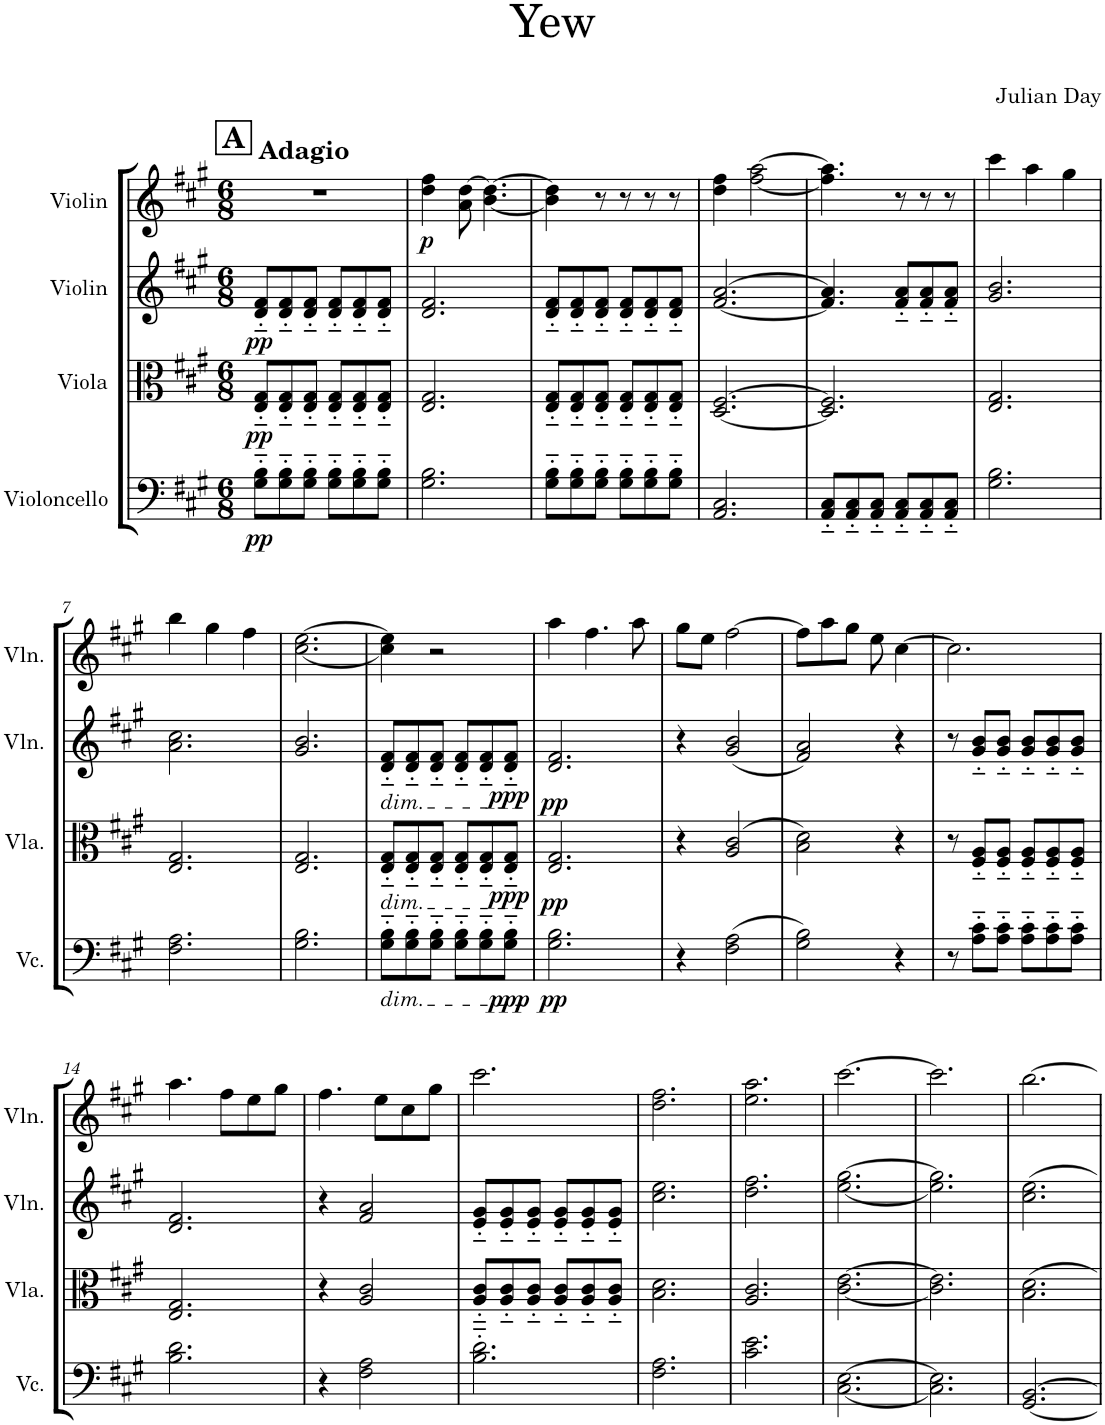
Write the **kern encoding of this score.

**kern	**dynam	**kern	**dynam	**kern	**dynam	**kern	**dynam
*part4	*part4	*part3	*part3	*part2	*part2	*part1	*part1
*staff4	*staff4	*staff3	*staff3	*staff2	*staff2	*staff1	*staff1
*I"Violoncello	*	*I"Viola	*	*I"Violin	*	*I"Violin	*
*I'Vc.	*	*I'Vla.	*	*I'Vln.	*	*I'Vln.	*
*clefF4	*	*clefC3	*	*clefG2	*	*clefG2	*
*k[f#c#g#]	*	*k[f#c#g#]	*	*k[f#c#g#]	*	*k[f#c#g#]	*
*M6/8	*	*M6/8	*	*M6/8	*	*M6/8	*
!!LO:REH:place=s1:a:B:cj:fs=14:t=A
=1	=1	=1	=1	=1	=1	=1	=1
!	!	!	!	!	!	!LO:TX:a:B:t=Adagio	!
!	!LO:DY:b	!	!LO:DY:b	!	!LO:DY:b	!	!
8G#\'~ 8B\'~L	pp	8E/'~ 8G#/'~L	pp	8d/'~ 8f#/'~L	pp	2.r	.
8G#\'~ 8B\'~	.	8E/'~ 8G#/'~	.	8d/'~ 8f#/'~	.	.	.
8G#\'~ 8B\'~J	.	8E/'~ 8G#/'~J	.	8d/'~ 8f#/'~J	.	.	.
8G#\'~ 8B\'~L	.	8E/'~ 8G#/'~L	.	8d/'~ 8f#/'~L	.	.	.
8G#\'~ 8B\'~	.	8E/'~ 8G#/'~	.	8d/'~ 8f#/'~	.	.	.
8G#\'~ 8B\'~J	.	8E/'~ 8G#/'~J	.	8d/'~ 8f#/'~J	.	.	.
=2	=2	=2	=2	=2	=2	=2	=2
!	!	!	!	!	!	!	!LO:DY:b
2.G#\ 2.B\	.	2.E/ 2.G#/	.	2.d/ 2.f#/	.	4dd\ 4ff#\	p
.	.	.	.	.	.	8a\ [8dd\	.
.	.	.	.	.	.	[4.b\ 4.dd\_	.
=3	=3	=3	=3	=3	=3	=3	=3
8G#\'~ 8B\'~L	.	8E/'~ 8G#/'~L	.	8d/'~ 8f#/'~L	.	4b\] 4dd\]	.
8G#\'~ 8B\'~	.	8E/'~ 8G#/'~	.	8d/'~ 8f#/'~	.	.	.
8G#\'~ 8B\'~J	.	8E/'~ 8G#/'~J	.	8d/'~ 8f#/'~J	.	8r	.
8G#\'~ 8B\'~L	.	8E/'~ 8G#/'~L	.	8d/'~ 8f#/'~L	.	8r	.
8G#\'~ 8B\'~	.	8E/'~ 8G#/'~	.	8d/'~ 8f#/'~	.	8r	.
8G#\'~ 8B\'~J	.	8E/'~ 8G#/'~J	.	8d/'~ 8f#/'~J	.	8r	.
=4	=4	=4	=4	=4	=4	=4	=4
2.AA/ 2.C#/	.	[2.D/ [2.F#/	.	[2.f#/ [2.a/	.	4dd\ 4ff#\	.
.	.	.	.	.	.	[2ff#\ [2aa\	.
=5	=5	=5	=5	=5	=5	=5	=5
8AA/'~ 8C#/'~L	.	2.D/] 2.F#/]	.	4.f#/] 4.a/]	.	4.ff#\] 4.aa\]	.
8AA/'~ 8C#/'~	.	.	.	.	.	.	.
8AA/'~ 8C#/'~J	.	.	.	.	.	.	.
8AA/'~ 8C#/'~L	.	.	.	8f#/'~ 8a/'~L	.	8r	.
8AA/'~ 8C#/'~	.	.	.	8f#/'~ 8a/'~	.	8r	.
8AA/'~ 8C#/'~J	.	.	.	8f#/'~ 8a/'~J	.	8r	.
=6	=6	=6	=6	=6	=6	=6	=6
2.G#\ 2.B\	.	2.E/ 2.G#/	.	2.g#/ 2.b/	.	4ccc#\	.
.	.	.	.	.	.	4aa\	.
.	.	.	.	.	.	4gg#\	.
!!LO:LB:g=z
=7	=7	=7	=7	=7	=7	=7	=7
2.F#\ 2.A\	.	2.E/ 2.G#/	.	2.a\ 2.cc#\	.	4bb\	.
.	.	.	.	.	.	4gg#\	.
.	.	.	.	.	.	4ff#\	.
=8	=8	=8	=8	=8	=8	=8	=8
2.G#\ 2.B\	.	2.E/ 2.G#/	.	2.g#/ 2.b/	.	[2.cc#\ [2.ee\	.
=9	=9	=9	=9	=9	=9	=9	=9
!	!	!	!	!LO:TX:b:i:t=dim.	!	!	!
!	!	!LO:TX:b:i:t=dim.	!	!	!	!	!
!LO:TX:b:i:t=dim.	!	!	!	!	!	!	!
8G#\'~ 8B\'~L	.	8E/'~ 8G#/'~L	.	8d/'~ 8f#/'~L	.	4cc#\] 4ee\]	.
8G#\'~ 8B\'~	.	8E/'~ 8G#/'~	.	8d/'~ 8f#/'~	.	.	.
8G#\'~ 8B\'~J	.	8E/'~ 8G#/'~J	.	8d/'~ 8f#/'~J	.	2r	.
8G#\'~ 8B\'~L	.	8E/'~ 8G#/'~L	.	8d/'~ 8f#/'~L	.	.	.
8G#\'~ 8B\'~	.	8E/'~ 8G#/'~	.	8d/'~ 8f#/'~	.	.	.
!	!LO:DY:b	!	!LO:DY:b	!	!LO:DY:b	!	!
8G#\'~ 8B\'~J	ppp	8E/'~ 8G#/'~J	ppp	8d/'~ 8f#/'~J	ppp	.	.
=10	=10	=10	=10	=10	=10	=10	=10
!	!LO:DY:b	!	!LO:DY:b	!	!LO:DY:b	!	!
2.G#\ 2.B\	pp	2.E/ 2.G#/	pp	2.d/ 2.f#/	pp	4aa\	.
.	.	.	.	.	.	4.ff#\	.
.	.	.	.	.	.	8aa\	.
=11	=11	=11	=11	=11	=11	=11	=11
4r	.	4r	.	4r	.	8gg#\L	.
.	.	.	.	.	.	8ee\J	.
(2F#\ 2A\	.	(2A/ 2c#/	.	(2g#/ 2b/	.	[2ff#\	.
=12	=12	=12	=12	=12	=12	=12	=12
2G#\ 2B\)	.	2B\ 2d\)	.	2f#/ 2a/)	.	8ff#\L]	.
.	.	.	.	.	.	8aa\	.
.	.	.	.	.	.	8gg#\J	.
.	.	.	.	.	.	8ee\	.
4r	.	4r	.	4r	.	[4cc#\	.
=13	=13	=13	=13	=13	=13	=13	=13
8r	.	8r	.	8r	.	2.cc#\]	.
8A\ 8c#\L	.	8F#/ 8A/L	.	8g#/ 8b/L	.	.	.
8A\ 8c#\J	.	8F#/ 8A/J	.	8g#/ 8b/J	.	.	.
8A\ 8c#\L	.	8F#/ 8A/L	.	8g#/ 8b/L	.	.	.
8A\ 8c#\	.	8F#/ 8A/	.	8g#/ 8b/	.	.	.
8A\ 8c#\J	.	8F#/ 8A/J	.	8g#/ 8b/J	.	.	.
!!LO:LB:g=z
=14	=14	=14	=14	=14	=14	=14	=14
2.B\ 2.d\	.	2.E/ 2.G#/	.	2.d/ 2.f#/	.	4.aa\	.
.	.	.	.	.	.	8ff#\L	.
.	.	.	.	.	.	8ee\	.
.	.	.	.	.	.	8gg#\J	.
=15	=15	=15	=15	=15	=15	=15	=15
4r	.	4r	.	4r	.	4.ff#\	.
2F#\ 2A\	.	2A/ 2c#/	.	2f#/ 2a/	.	.	.
.	.	.	.	.	.	8ee\L	.
.	.	.	.	.	.	8cc#\	.
.	.	.	.	.	.	8gg#\J	.
=16	=16	=16	=16	=16	=16	=16	=16
2.B\'~ 2.d\'~	.	8A/'~ 8c#/'~L	.	8e/'~ 8g#/'~L	.	2.ccc#\	.
.	.	8A/'~ 8c#/'~	.	8e/'~ 8g#/'~	.	.	.
.	.	8A/'~ 8c#/'~J	.	8e/'~ 8g#/'~J	.	.	.
.	.	8A/'~ 8c#/'~L	.	8e/'~ 8g#/'~L	.	.	.
.	.	8A/'~ 8c#/'~	.	8e/'~ 8g#/'~	.	.	.
.	.	8A/'~ 8c#/'~J	.	8e/'~ 8g#/'~J	.	.	.
=17	=17	=17	=17	=17	=17	=17	=17
2.F#\ 2.A\	.	2.B\ 2.d\	.	2.cc#\ 2.ee\	.	2.dd\ 2.ff#\	.
=18	=18	=18	=18	=18	=18	=18	=18
2.c#\ 2.e\	.	2.A/ 2.c#/	.	2.dd\ 2.ff#\	.	2.ee\ 2.aa\	.
=19	=19	=19	=19	=19	=19	=19	=19
[2.C#\ [2.E\	.	[2.c#\ [2.e\	.	[2.ee\ [2.gg#\	.	[2.ccc#\	.
=20	=20	=20	=20	=20	=20	=20	=20
2.C#\] 2.E\]	.	2.c#\] 2.e\]	.	2.ee\] 2.gg#\]	.	2.ccc#\]	.
=21	=21	=21	=21	=21	=21	=21	=21
[2.GG#/ [2.BB/	.	2.B\ 2.d\	.	2.cc#\ 2.ee\	.	[2.bb\	.
=	=	=	=	=	=	=	=
*-	*-	*-	*-	*-	*-	*-	*-
